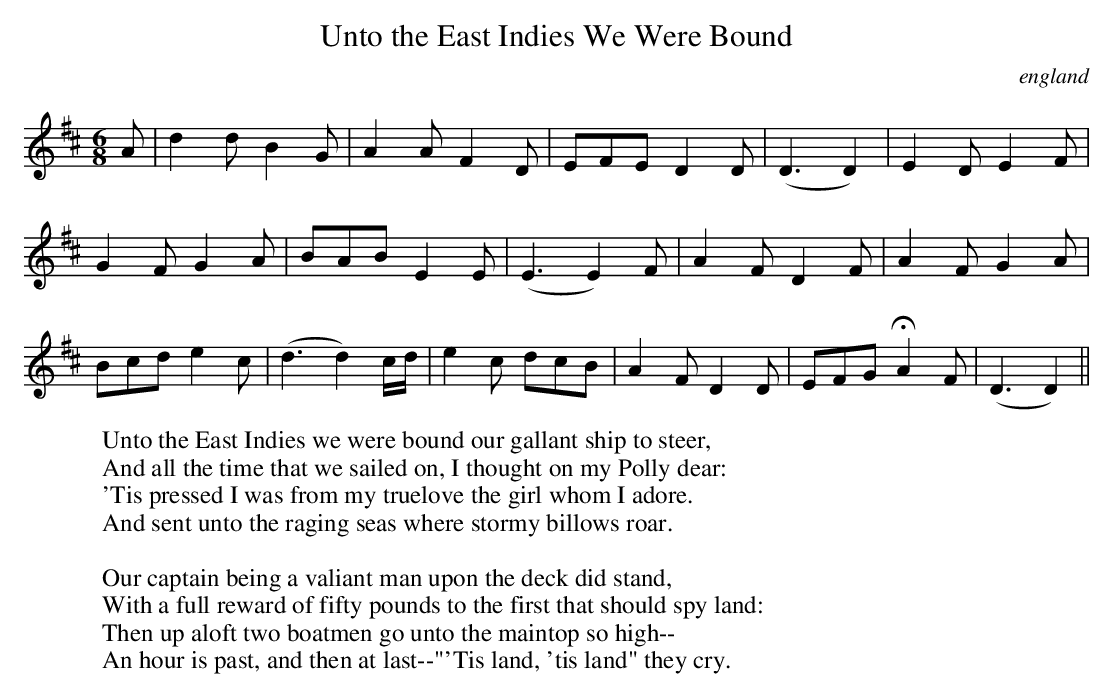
X:1
T:Unto the East Indies We Were Bound
O:england
L:1/8
W:Unto the East Indies we were bound our gallant ship to steer,
W:And all the time that we sailed on, I thought on my Polly dear:
W:'Tis pressed I was from my truelove the girl whom I adore.
W:And sent unto the raging seas where stormy billows roar.
W:
W:Our captain being a valiant man upon the deck did stand,
W:With a full reward of fifty pounds to the first that should spy land:
W:Then up aloft two boatmen go unto the maintop so high--
W:An hour is past, and then at last--"'Tis land, 'tis land" they cry.
M:6/8
K:D
A|\
d2 d B2 G|A2 A F2 D|EFE D2 D|(D3 D2)|E2 D E2 F|
G2 F G2 A|BAB E2 E|(E3 E2) F|A2 F D2 F|A2 F G2 A|
Bcd e2 c|(d3 d2)c/d/|e2 c dcB|A2 F D2 D|EFG HA2 F|(D3 D2)||
